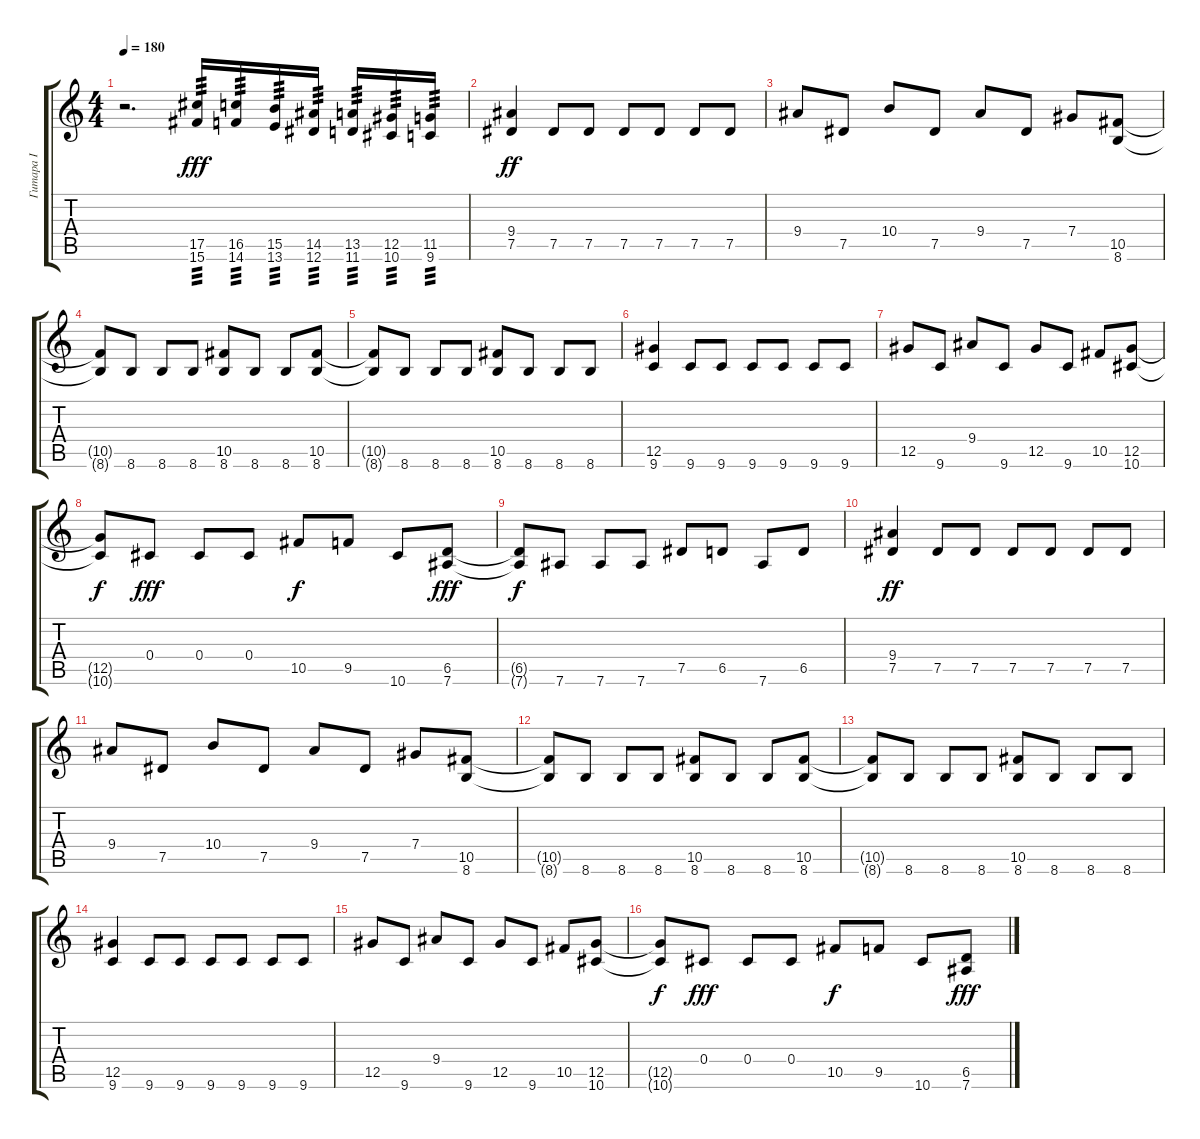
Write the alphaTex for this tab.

\track ("Гитара I" "Гитара I") {instrument distortionguitar}
\staff {score tabs}
\tuning (Eb4 Bb3 Gb3 Db3 Ab2 Eb2) {hide}
\ts (4 4)
\tempo 180
\clef g2
\ks c
r.2{d dy fff} (17.5 15.6).16{tp 3} (16.5 14.6).16{tp 3} (15.5 13.6).16{tp 3} (14.5 12.6).16{tp 3} (13.5 11.6).16{tp 3} (12.5 10.6).16{tp 3} (11.5 9.6).16{tp 3} |
(9.4 7.5).4{dy ff} 7.5.8 7.5.8 7.5.8 7.5.8 7.5.8 7.5.8 |
9.4.8 7.5.8 10.4.8 7.5.8 9.4.8 7.5.8 7.4.8 (10.5 8.6).8 |
(10.5{t} 8.6{t}).8 8.6.8 8.6.8 8.6.8 (10.5 8.6).8 8.6.8 8.6.8 (10.5 8.6).8 |
(10.5{t} 8.6{t}).8 8.6.8 8.6.8 8.6.8 (10.5 8.6).8 8.6.8 8.6.8 8.6.8 |
(12.5 9.6).4 9.6.8 9.6.8 9.6.8 9.6.8 9.6.8 9.6.8 |
12.5.8 9.6.8 9.4.8 9.6.8 12.5.8 9.6.8 10.5.8 (12.5 10.6).8 |
(12.5{t} 10.6{t}).8{dy f} 0.4.8{dy fff} 0.4.8 0.4.8 10.5.8{dy f} 9.5.8 10.6.8 (6.5 7.6).8{dy fff} |
(6.5{t} 7.6{t}).8{dy f} 7.6.8 7.6.8 7.6.8 7.5.8 6.5.8 7.6.8 6.5.8 |
(9.4 7.5).4{dy ff} 7.5.8 7.5.8 7.5.8 7.5.8 7.5.8 7.5.8 |
9.4.8 7.5.8 10.4.8 7.5.8 9.4.8 7.5.8 7.4.8 (10.5 8.6).8 |
(10.5{t} 8.6{t}).8 8.6.8 8.6.8 8.6.8 (10.5 8.6).8 8.6.8 8.6.8 (10.5 8.6).8 |
(10.5{t} 8.6{t}).8 8.6.8 8.6.8 8.6.8 (10.5 8.6).8 8.6.8 8.6.8 8.6.8 |
(12.5 9.6).4 9.6.8 9.6.8 9.6.8 9.6.8 9.6.8 9.6.8 |
12.5.8 9.6.8 9.4.8 9.6.8 12.5.8 9.6.8 10.5.8 (12.5 10.6).8 |
(12.5{t} 10.6{t}).8{dy f} 0.4.8{dy fff} 0.4.8 0.4.8 10.5.8{dy f} 9.5.8 10.6.8 (6.5 7.6).8{dy fff}
